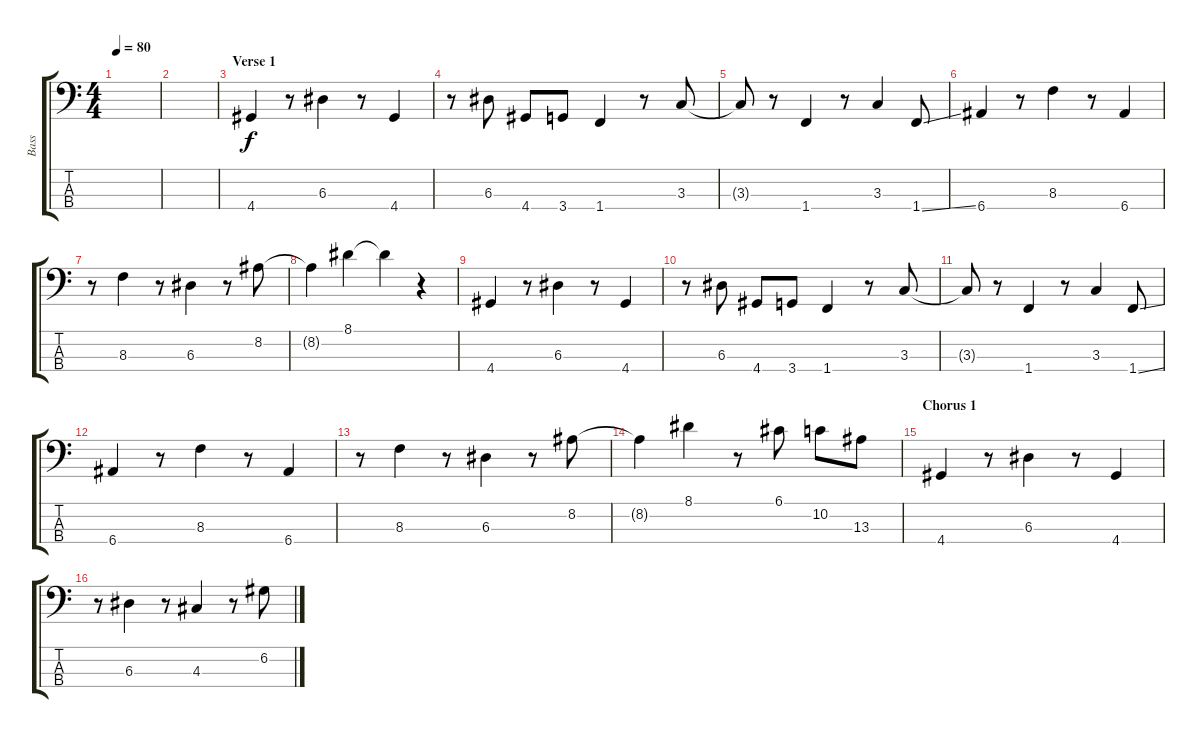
\track ("Bass" "Bass") {instrument synthbass2}
\staff {score tabs}
\tuning (G2 D2 A1 E1) {hide}
\ts (4 4)
\tempo 80
\clef f4
\ks c
|
|
\section ("" "Verse 1")
4.4.4 r.8 6.3.4 r.8 4.4.4 |
r.8 6.3.8 4.4.8 3.4.8 1.4.4 r.8 3.3.8 |
3.3{t}.8 r.8 1.4.4 r.8 3.3.4 1.4{ss}.8 |
6.4.4 r.8 8.3.4 r.8 6.4.4 |
r.8 8.3.4 r.8 6.3.4 r.8 8.2.8 |
8.2{t}.4 8.1.4 8.1{t}.4 r.4 |
4.4.4 r.8 6.3.4 r.8 4.4.4 |
r.8 6.3.8 4.4.8 3.4.8 1.4.4 r.8 3.3.8 |
3.3{t}.8 r.8 1.4.4 r.8 3.3.4 1.4{ss}.8 |
6.4.4 r.8 8.3.4 r.8 6.4.4 |
r.8 8.3.4 r.8 6.3.4 r.8 8.2.8 |
8.2{t}.4 8.1.4 r.8 6.1.8 10.2.8 13.3.8 |
\section ("" "Chorus 1")
4.4.4 r.8 6.3.4 r.8 4.4.4 |
r.8 6.3.4 r.8 4.3.4 r.8 6.2.8
